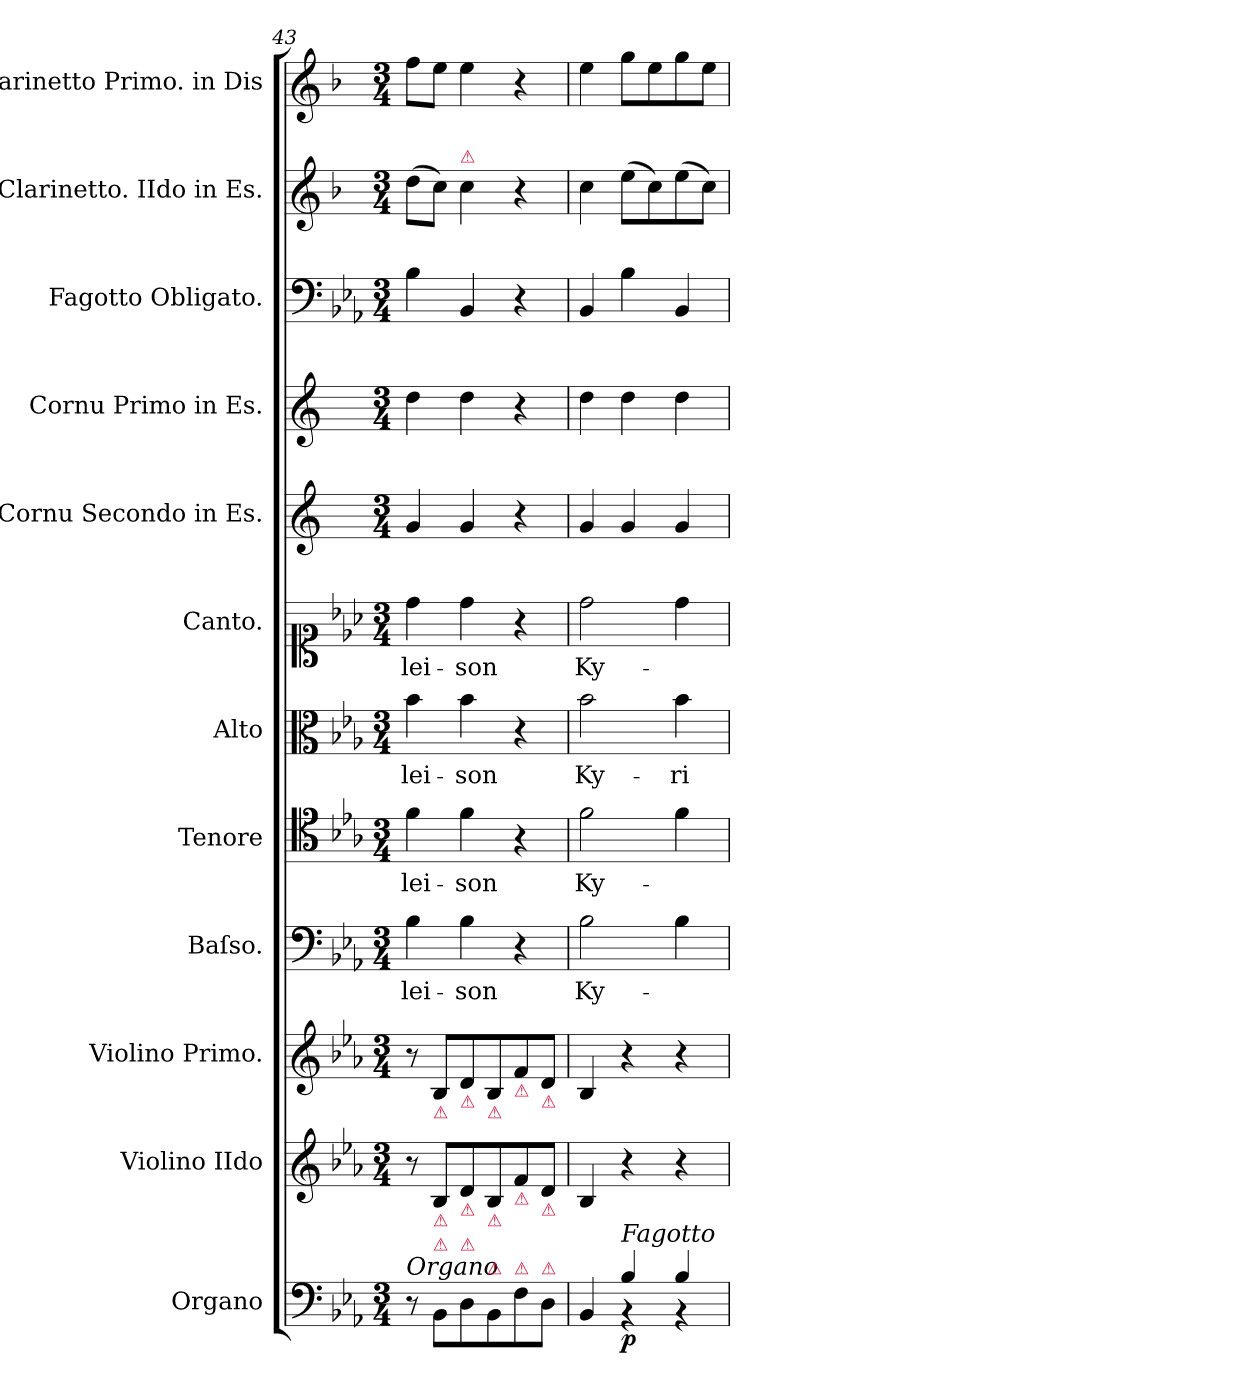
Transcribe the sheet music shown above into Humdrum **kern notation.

**kern	**dynam	**kern	**dynam	**kern	**dynam	**kern	**text	**kern	**text	**kern	**text	**kern	**text	**kern	**kern	**kern	**kern	**kern
*part12	*part12	*part11	*part11	*part10	*part10	*part9	*part9	*part8	*part8	*part7	*part7	*part6	*part6	*part5	*part4	*part3	*part2	*part1
*staff12	*staff12	*staff11	*staff11	*staff10	*staff10	*staff9	*staff9	*staff8	*staff8	*staff7	*staff7	*staff6	*staff6	*staff5	*staff4	*staff3	*staff2	*staff1
*I"Organo	*	*I"Violino IIdo	*	*I"Violino Primo.	*	*I"Baſso.	*	*I"Tenore	*	*I"Alto	*	*I"Canto.	*	*I"Cornu Secondo in Es.	*I"Cornu Primo in Es.	*I"Fagotto Obligato.	*I"Clarinetto. IIdo in Es.	*I"Clarinetto Primo. in Dis
*I'org	*	*I'vl II	*	*I'vl I	*	*I'B	*	*I'T	*	*I'A	*	*	*	*I'cor 2 in E♭	*I'cor 1 in E♭	*I'fag	*I'cl 2 in E♭	*I'cl 2 in E♭
*clefF4	*	*clefG2	*	*clefG2	*	*clefF4	*	*clefC4	*	*clefC3	*	*clefC1	*	*clefG2	*clefG2	*clefF4	*clefG2	*clefG2
*	*	*	*	*	*	*	*	*	*	*	*	*	*	*ITrd5c9	*ITrd5c9	*	*ITrd1c2	*ITrd1c2
*k[b-e-a-]	*	*k[b-e-a-]	*	*k[b-e-a-]	*	*k[b-e-a-]	*	*k[b-e-a-]	*	*k[b-e-a-]	*	*k[b-e-a-]	*	*k[b-e-a-]	*k[b-e-a-]	*k[b-e-a-]	*k[b-e-a-]	*k[b-e-a-]
*M3/4	*	*M3/4	*	*M3/4	*	*M3/4	*	*M3/4	*	*M3/4	*	*M3/4	*	*M3/4	*M3/4	*M3/4	*M3/4	*M3/4
=43	=43	=43	=43	=43	=43	=43	=43	=43	=43	=43	=43	=43	=43	=43	=43	=43	=43	=43
!LO:TX:a:i:t=Organo	!	!	!	!	!	!	!	!	!	!	!	!	!	!	!	!	!	!
!	!LO:DY:b	!	!LO:DY:a	!	!LO:DY:b	!	!	!	!	!	!	!	!	!	!	!	!	!
8r	f&colon;	8r	forte	8r	f&colon;	4B-\	-lei-	4f\	-lei-	4b-\	-lei-	4dd\	-lei-	4B-/	4f\	4B-\	(8cc\L	8ee-\L
!	!	!	!	!LO:TX:b:color=crimson:t=⚠	!	!	!	!	!	!	!	!	!	!	!	!	!	!
!	!	!LO:TX:b:color=crimson:t=⚠	!	!	!	!	!	!	!	!	!	!	!	!	!	!	!	!
!LO:TX:a:color=crimson:t=⚠	!	!	!	!	!	!	!	!	!	!	!	!	!	!	!	!	!	!
8BB-\L	.	8B-/L	.	8B-/L	.	.	.	.	.	.	.	.	.	.	.	.	8b-\J)	8dd\J
!	!	!	!	!	!	!	!	!	!	!	!	!	!	!	!	!	!LO:TX:a:color=crimson:t=⚠	!
!	!	!	!	!LO:TX:b:color=crimson:t=⚠	!	!	!	!	!	!	!	!	!	!	!	!	!	!
!	!	!LO:TX:b:color=crimson:t=⚠	!	!	!	!	!	!	!	!	!	!	!	!	!	!	!	!
!LO:TX:a:color=crimson:t=⚠	!	!	!	!	!	!	!	!	!	!	!	!	!	!	!	!	!	!
8D\	.	8d/	.	8d/	.	4B-\	-son	4f\	-son	4b-\	-son	4dd\	-son	4B-/	4f\	4BB-/	4b-\	4dd\
!	!	!	!	!LO:TX:b:color=crimson:t=⚠	!	!	!	!	!	!	!	!	!	!	!	!	!	!
!	!	!LO:TX:b:color=crimson:t=⚠	!	!	!	!	!	!	!	!	!	!	!	!	!	!	!	!
!LO:TX:a:color=crimson:t=⚠	!	!	!	!	!	!	!	!	!	!	!	!	!	!	!	!	!	!
8BB-\	.	8B-/	.	8B-/	.	.	.	.	.	.	.	.	.	.	.	.	.	.
!	!	!	!	!LO:TX:b:color=crimson:t=⚠	!	!	!	!	!	!	!	!	!	!	!	!	!	!
!	!	!LO:TX:b:color=crimson:t=⚠	!	!	!	!	!	!	!	!	!	!	!	!	!	!	!	!
!LO:TX:a:color=crimson:t=⚠	!	!	!	!	!	!	!	!	!	!	!	!	!	!	!	!	!	!
8F\	.	8f/	.	8f/	.	4r	.	4r	.	4r	.	4r	.	4r	4r	4r	4r	4r
!	!	!	!	!LO:TX:b:color=crimson:t=⚠	!	!	!	!	!	!	!	!	!	!	!	!	!	!
!	!	!LO:TX:b:color=crimson:t=⚠	!	!	!	!	!	!	!	!	!	!	!	!	!	!	!	!
!LO:TX:a:color=crimson:t=⚠	!	!	!	!	!	!	!	!	!	!	!	!	!	!	!	!	!	!
8D\J	.	8d/J	.	8d/J	.	.	.	.	.	.	.	.	.	.	.	.	.	.
=44	=44	=44	=44	=44	=44	=44	=44	=44	=44	=44	=44	=44	=44	=44	=44	=44	=44	=44
*^	*	*	*	*	*	*	*	*	*	*	*	*	*	*	*	*	*	*
4BB-/	4ryy	.	4B-/	.	4B-/	.	2B-\	Ky-	2f\	Ky-	2b-\	Ky-	2dd\	Ky-	4B-/	4f\	4BB-/	4b-\	4dd\
!LO:TX:a:i:t=Fagotto	!	!	!	!	!	!	!	!	!	!	!	!	!	!	!	!	!	!	!
!	!	!LO:DY:b	!	!	!	!	!	!	!	!	!	!	!	!	!	!	!	!	!
4B-!/	4r	p	4r	.	4r	.	.	.	.	.	.	.	.	.	4B-/	4f\	4B-\	(8dd\L	8ff\L
.	.	.	.	.	.	.	.	.	.	.	.	.	.	.	.	.	.	8b-\)	8dd\
4B-!/	4r	.	4r	.	4r	.	4B-\	.	4f\	.	4b-\	-ri-	4dd\	.	4B-/	4f\	4BB-/	(8dd\	8ff\
.	.	.	.	.	.	.	.	.	.	.	.	.	.	.	.	.	.	8b-\J)	8dd\J
*v	*v	*	*	*	*	*	*	*	*	*	*	*	*	*	*	*	*	*	*
=	=	=	=	=	=	=	=	=	=	=	=	=	=	=	=	=	=	=
*-	*-	*-	*-	*-	*-	*-	*-	*-	*-	*-	*-	*-	*-	*-	*-	*-	*-	*-
